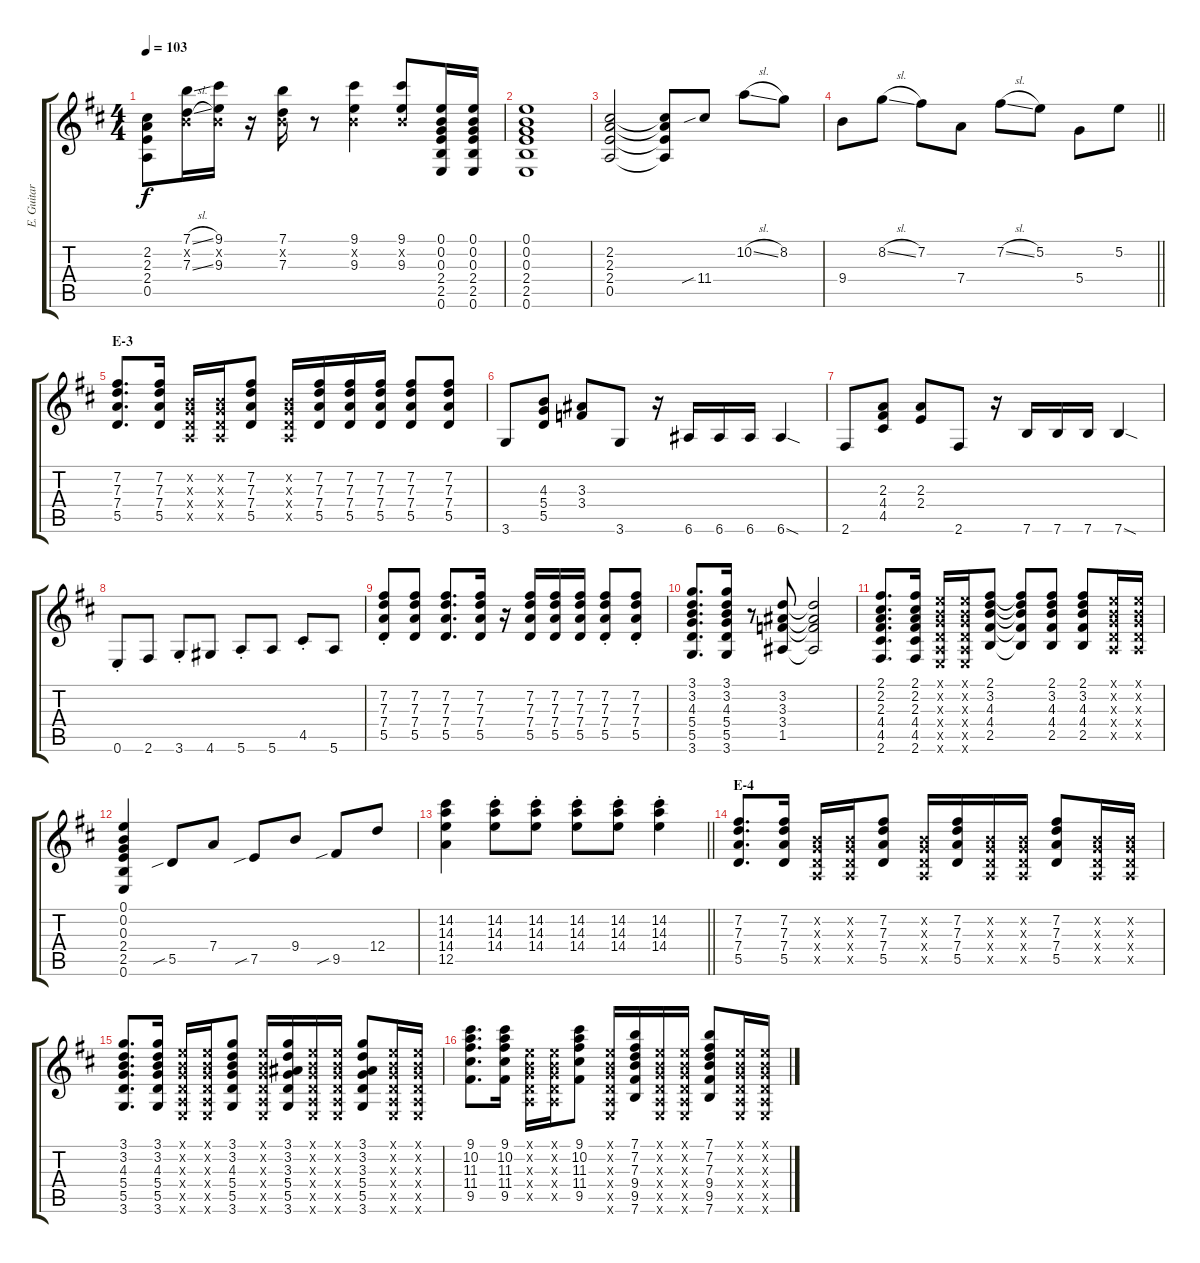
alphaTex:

\track ("E. Guitar" "E. Guitar") {instrument overdrivenguitar}
\staff {score tabs}
\tuning (E4 B3 G3 D3 A2 E2) {hide}
\ts (4 4)
\tempo 103
\clef g2
\ks d
(2.2 2.3 2.4 0.5).8{dy f} (7.1{sl} 0.2{x} 7.3{sl}).16 (9.1 0.2{x} 9.3).16 r.16 (7.1 0.2{x} 7.3).16 r.8 (9.1 0.2{x} 9.3).4 (9.1 0.2{x} 9.3).8 (0.1 0.2 0.3 2.4 2.5 0.6).16 (0.1 0.2 0.3 2.4 2.5 0.6).16 |
(0.1 0.2 0.3 2.4 2.5 0.6).1 |
(2.2 2.3 2.4 0.5).2 (2.2{t} 2.3{t} 2.4{t} 0.5{t}).8 11.4{sib}.8 10.2{sl}.8 8.2.8 |
\barLineRight lightlight
9.4.8 8.2{sl}.8 7.2.8 7.4.8 7.2{sl}.8 5.2.8 5.4.8 5.2.8 |
\section ("" "E-3")
(7.2 7.3 7.4 5.5).8{d} (7.2 7.3 7.4 5.5).16 (0.2{x} 0.3{x} 0.4{x} 0.5{x}).16 (0.2{x} 0.3{x} 0.4{x} 0.5{x}).16 (7.2 7.3 7.4 5.5).8 (0.2{x} 0.3{x} 0.4{x} 0.5{x}).16 (7.2 7.3 7.4 5.5).16 (7.2 7.3 7.4 5.5).16 (7.2 7.3 7.4 5.5).16 (7.2 7.3 7.4 5.5).8 (7.2 7.3 7.4 5.5).8 |
3.6.8 (4.3 5.4 5.5).8 (3.3 3.4).8 3.6.8 r.16 6.6.16 6.6.16 6.6.16 6.6{sod}.4 |
2.6.8 (2.3 4.4 4.5).8 (2.3 2.4).8 2.6.8 r.16 7.6.16 7.6.16 7.6.16 7.6{sod}.4 |
0.6{st}.8 2.6.8 3.6{st}.8 4.6.8 5.6{st}.8 5.6.8 4.5{st}.8 5.6.8 |
(7.2{st} 7.3{st} 7.4{st} 5.5{st}).8 (7.2 7.3 7.4 5.5).8 (7.2 7.3 7.4 5.5).8{d} (7.2 7.3 7.4 5.5).16 r.16 (7.2 7.3 7.4 5.5).16 (7.2 7.3 7.4 5.5).16 (7.2 7.3 7.4 5.5).16 (7.2{st} 7.3{st} 7.4{st} 5.5{st}).8 (7.2{st} 7.3{st} 7.4{st} 5.5{st}).8 |
(3.1 3.2 4.3 5.4 5.5 3.6).8{d} (3.1 3.2 4.3 5.4 5.5 3.6).16 r.8 (3.2 3.3 3.4 1.5).8 (3.2{t} 3.3{t} 3.4{t} 1.5{t}).2 |
(2.1 2.2 2.3 4.4 4.5 2.6).8{d} (2.1 2.2 2.3 4.4 4.5 2.6).16 (0.1{x} 0.2{x} 0.3{x} 0.4{x} 0.5{x} 0.6{x}).16 (0.1{x} 0.2{x} 0.3{x} 0.4{x} 0.5{x} 0.6{x}).16 (2.1 3.2 4.3 4.4 2.5).8 (2.1{t} 3.2{t} 4.3{t} 4.4{t} 2.5{t}).8 (2.1 3.2 4.3 4.4 2.5).8 (2.1 3.2 4.3 4.4 2.5).8 (0.1{x} 0.2{x} 0.3{x} 0.4{x} 0.5{x}).16 (0.1{x} 0.2{x} 0.3{x} 0.4{x} 0.5{x}).16 |
(0.1 0.2 0.3 2.4 2.5 0.6).4 5.5{sib}.8 7.4.8 7.5{sib}.8 9.4.8 9.5{sib}.8 12.4.8 |
\barLineRight lightlight
(14.2 14.3 14.4 12.5).4 (14.2{st} 14.3{st} 14.4{st}).8 (14.2{st} 14.3{st} 14.4{st}).8 (14.2{st} 14.3{st} 14.4{st}).8 (14.2{st} 14.3{st} 14.4{st}).8 (14.2{st} 14.3{st} 14.4{st}).4 |
\section ("" "E-4")
(7.2 7.3 7.4 5.5).8{d} (7.2 7.3 7.4 5.5).16 (0.2{x} 0.3{x} 0.4{x} 0.5{x}).16 (0.2{x} 0.3{x} 0.4{x} 0.5{x}).16 (7.2 7.3 7.4 5.5).8 (0.2{x} 0.3{x} 0.4{x} 0.5{x}).16 (7.2 7.3 7.4 5.5).16 (0.2{x} 0.3{x} 0.4{x} 0.5{x}).16 (0.2{x} 0.3{x} 0.4{x} 0.5{x}).16 (7.2 7.3 7.4 5.5).8 (0.2{x} 0.3{x} 0.4{x} 0.5{x}).16 (0.2{x} 0.3{x} 0.4{x} 0.5{x}).16 |
(3.1 3.2 4.3 5.4 5.5 3.6).8{d} (3.1 3.2 4.3 5.4 5.5 3.6).16 (0.1{x} 0.2{x} 0.3{x} 0.4{x} 0.5{x} 0.6{x}).16 (0.1{x} 0.2{x} 0.3{x} 0.4{x} 0.5{x} 0.6{x}).16 (3.1 3.2 4.3 5.4 5.5 3.6).8 (0.1{x} 0.2{x} 0.3{x} 0.4{x} 0.5{x} 0.6{x}).16 (3.1 3.2 3.3 5.4 5.5 3.6).16 (0.1{x} 0.2{x} 0.3{x} 0.4{x} 0.5{x} 0.6{x}).16 (0.1{x} 0.2{x} 0.3{x} 0.4{x} 0.5{x} 0.6{x}).16 (3.1 3.2 3.3 5.4 5.5 3.6).8 (0.1{x} 0.2{x} 0.3{x} 0.4{x} 0.5{x} 0.6{x}).16 (0.1{x} 0.2{x} 0.3{x} 0.4{x} 0.5{x} 0.6{x}).16 |
(9.1 10.2 11.3 11.4 9.5).8{d} (9.1 10.2 11.3 11.4 9.5).16 (0.1{x} 0.2{x} 0.3{x} 0.4{x} 0.5{x}).16 (0.1{x} 0.2{x} 0.3{x} 0.4{x} 0.5{x}).16 (9.1 10.2 11.3 11.4 9.5).8 (0.1{x} 0.2{x} 0.3{x} 0.4{x} 0.5{x} 0.6{x}).16 (7.1 7.2 7.3 9.4 9.5 7.6).16 (0.1{x} 0.2{x} 0.3{x} 0.4{x} 0.5{x} 0.6{x}).16 (0.1{x} 0.2{x} 0.3{x} 0.4{x} 0.5{x} 0.6{x}).16 (7.1 7.2 7.3 9.4 9.5 7.6).8 (0.1{x} 0.2{x} 0.3{x} 0.4{x} 0.5{x} 0.6{x}).16 (0.1{x} 0.2{x} 0.3{x} 0.4{x} 0.5{x} 0.6{x}).16
